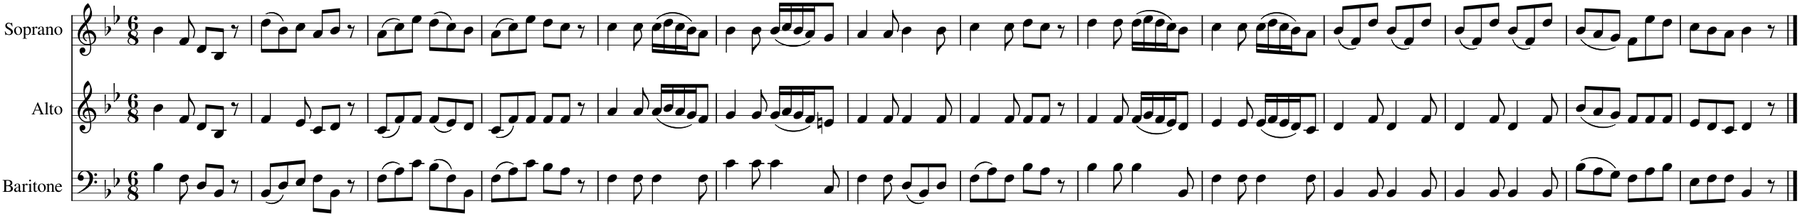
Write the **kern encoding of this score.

**kern	**kern	**kern
*part3	*part2	*part1
*staff3	*staff2	*staff1
*I"Baritone	*I"Alto	*I"Soprano
*I'Bar.	*I'A.	*I'S.
*clefF4	*clefG2	*clefG2
*k[b-e-]	*k[b-e-]	*k[b-e-]
*M6/8	*M6/8	*M6/8
=1	=1	=1
4B-\	4b-\	4b-\
8F\	8f/	8f/
8D/L	8d/L	8d/L
8BB-/J	8B-/J	8B-/J
8r	8r	8r
=2	=2	=2
(8BB-/L	4f/	(8dd\L
8D/)	.	8b-\)
8E-/J	8e-/	8cc\J
8F\L	8c/L	8a/L
8BB-\J	8d/J	8b-/J
8r	8r	8r
=3	=3	=3
(8F\L	(8c/L	(8a\L
8A\)	8f/)	8cc\)
8c\J	8f/J	8ee-\J
(8B-\L	(8f/L	(8dd\L
8F\)	8e-/)	8cc\)
8BB-\J	8d/J	8b-\J
=4	=4	=4
(8F\L	(8c/L	(8a\L
8A\)	8f/)	8cc\)
8c\J	8f/J	8ee-\J
8B-\L	8f/L	8dd\L
8A\J	8f/J	8cc\J
8r	8r	8r
=5	=5	=5
4F\	4a/	4cc\
8F\	8a/	8cc\
4F\	(16a/LL	(16cc\LL
.	16b-/	16dd\
.	16a/	16cc\
.	16g/J)	16b-\J)
8F\	8f/J	8a\J
=6	=6	=6
4c\	4g/	4b-\
8c\	8g/	8b-\
4c\	(16g/LL	(16b-/LL
.	16a/	16cc/
.	16g/	16b-/
.	16f/J)	16a/J)
8C/	8en/J	8g/J
=7	=7	=7
4F\	4f/	4a/
8F\	8f/	8a/
(8D/L	4f/	4b-\
8BB-/)	.	.
8D/J	8f/	8b-\
=8	=8	=8
(8F\L	4f/	4cc\
8A\)	.	.
8F\J	8f/	8cc\
8B-\L	8f/L	8dd\L
8A\J	8f/J	8cc\J
8r	8r	8r
=9	=9	=9
4B-\	4f/	4dd\
8B-\	8f/	8dd\
4B-\	(16f/LL	(16dd\LL
.	16g/	16ee-\
.	16f/	16dd\
.	16e-/J)	16cc\J)
8BB-/	8d/J	8b-\J
=10	=10	=10
4F\	4e-/	4cc\
8F\	8e-/	8cc\
4F\	(16e-/LL	(16cc\LL
.	16f/	16dd\
.	16e-/	16cc\
.	16d/J)	16b-\J)
8F\	8c/J	8a\J
=11	=11	=11
4BB-/	4d/	(8b-/L
.	.	8f/)
8BB-/	8f/	8dd/J
4BB-/	4d/	(8b-/L
.	.	8f/)
8BB-/	8f/	8dd/J
=12	=12	=12
4BB-/	4d/	(8b-/L
.	.	8f/)
8BB-/	8f/	8dd/J
4BB-/	4d/	(8b-/L
.	.	8f/)
8BB-/	8f/	8dd/J
=13	=13	=13
(8B-\L	(8b-/L	(8b-/L
8A\	8a/	8a/
8G\J)	8g/J)	8g/J)
8F\L	8f/L	8f\L
8A\	8f/	8ee-\
8B-\J	8f/J	8dd\J
=14	=14	=14
8E-\L	8e-/L	8cc\L
8F\	8d/	8b-\
8F\J	8c/J	8a\J
4BB-/	4d/	4b-\
8r	8r	8r
==	==	==
*-	*-	*-
